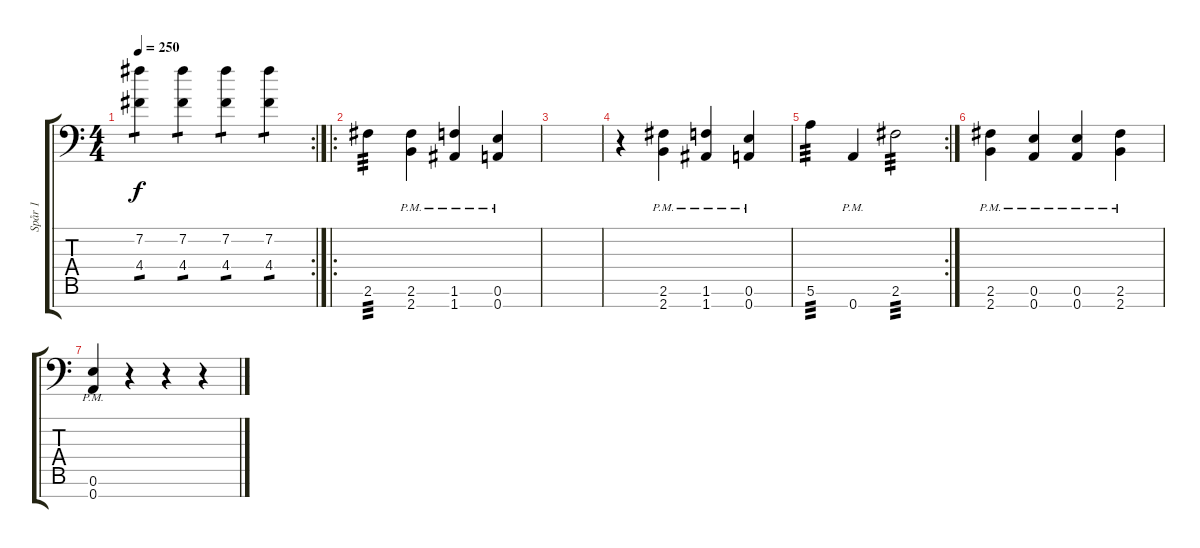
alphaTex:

\track ("Spår 1" "Spår 1") {instrument distortionguitar}
\staff {score tabs}
\tuning (E4 B3 G3 D3 A2 E2 A1) {hide}
\rc 2
\ts (4 4)
\tempo 250
\clef f4
\ks c
(7.2 4.4).4{tp 1 dy f} (7.2 4.4).4{tp 1} (7.2 4.4).4{tp 1} (7.2 4.4).4{tp 1} |
\ro
2.6.4{tp 3} (2.6{pm} 2.7{pm}).4 (1.6{pm} 1.7{pm}).4 (0.6{pm} 0.7{pm}).4 |
|
r.4 (2.6{pm} 2.7{pm}).4 (1.6{pm} 1.7{pm}).4 (0.6{pm} 0.7{pm}).4 |
\rc 2
5.6.4{tp 3} 0.7{pm}.4 2.6.2{tp 3} |
(2.6{pm} 2.7{pm}).4 (0.6{pm} 0.7{pm}).4 (0.6{pm} 0.7{pm}).4 (2.6{pm} 2.7{pm}).4 |
(0.6{pm} 0.7{pm}).4 r.4 r.4 r.4
